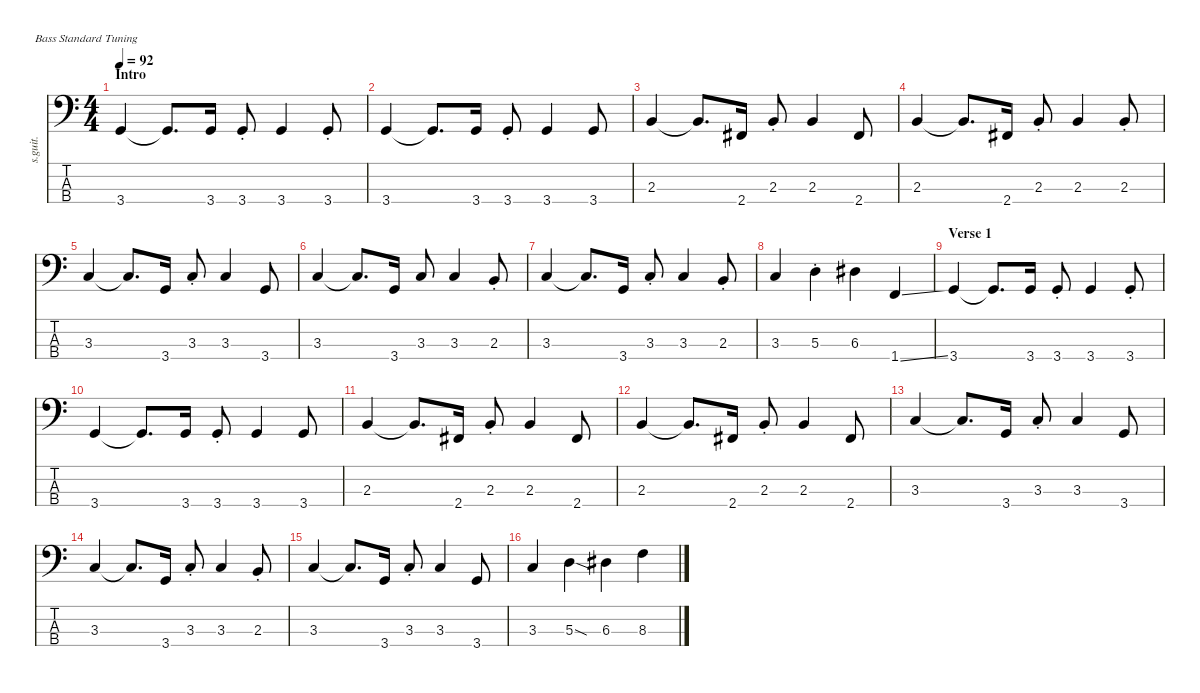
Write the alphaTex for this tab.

\defaultSystemsLayout 4
\hideDynamics
\bracketExtendMode nobrackets
\track ("Colin Greenwood | Ernie Ball Music Man Sterling | Bass" "s.guit.") {instrument electricbassfinger}
\staff {score tabs}
\tuning (G2 D2 A1 E1)
\ts (4 4)
\beaming (8 2 2 2 2)
\section ("" "Intro")
\tempo 92
\clef f4
\ks c
3.4.4{dy mf instrument electricbassfinger} 3.4{t}.8{d} 3.4.16 3.4{st}.8 3.4.4 3.4{st}.8 |
3.4.4 3.4{t}.8{d} 3.4.16 3.4{st}.8 3.4.4 3.4.8 |
2.3.4 2.3{t}.8{d} 2.4{acc #}.16 2.3{st}.8 2.3.4 2.4{acc #}.8 |
2.3.4 2.3{t}.8{d} 2.4{acc #}.16 2.3{st}.8 2.3.4 2.3{st}.8 |
3.3.4 3.3{t}.8{d} 3.4.16 3.3{st}.8 3.3.4 3.4.8 |
3.3.4 3.3{t}.8{d} 3.4.16 3.3.8 3.3.4 2.3{st}.8 |
3.3.4 3.3{t}.8{d} 3.4.16 3.3{st}.8 3.3.4 2.3{st}.8 |
3.3.4 5.3{st}.4 6.3{acc #}.4 1.4{ss}.4 |
\section ("" "Verse 1")
3.4.4 3.4{t}.8{d} 3.4.16 3.4{st}.8 3.4.4 3.4{st}.8 |
3.4.4 3.4{t}.8{d} 3.4.16 3.4{st}.8 3.4.4 3.4.8 |
2.3.4 2.3{t}.8{d} 2.4{acc #}.16 2.3{st}.8 2.3.4 2.4{acc #}.8 |
2.3.4 2.3{t}.8{d} 2.4{acc #}.16 2.3{st}.8 2.3.4 2.4{acc #}.8 |
3.3.4 3.3{t}.8{d} 3.4.16 3.3{st}.8 3.3.4 3.4.8 |
3.3.4 3.3{t}.8{d} 3.4.16 3.3{st}.8 3.3.4 2.3{st}.8 |
3.3.4 3.3{t}.8{d} 3.4.16 3.3{st}.8 3.3.4 3.4.8 |
3.3.4 5.3{sod}.4 6.3{acc #}.4 8.3.4
